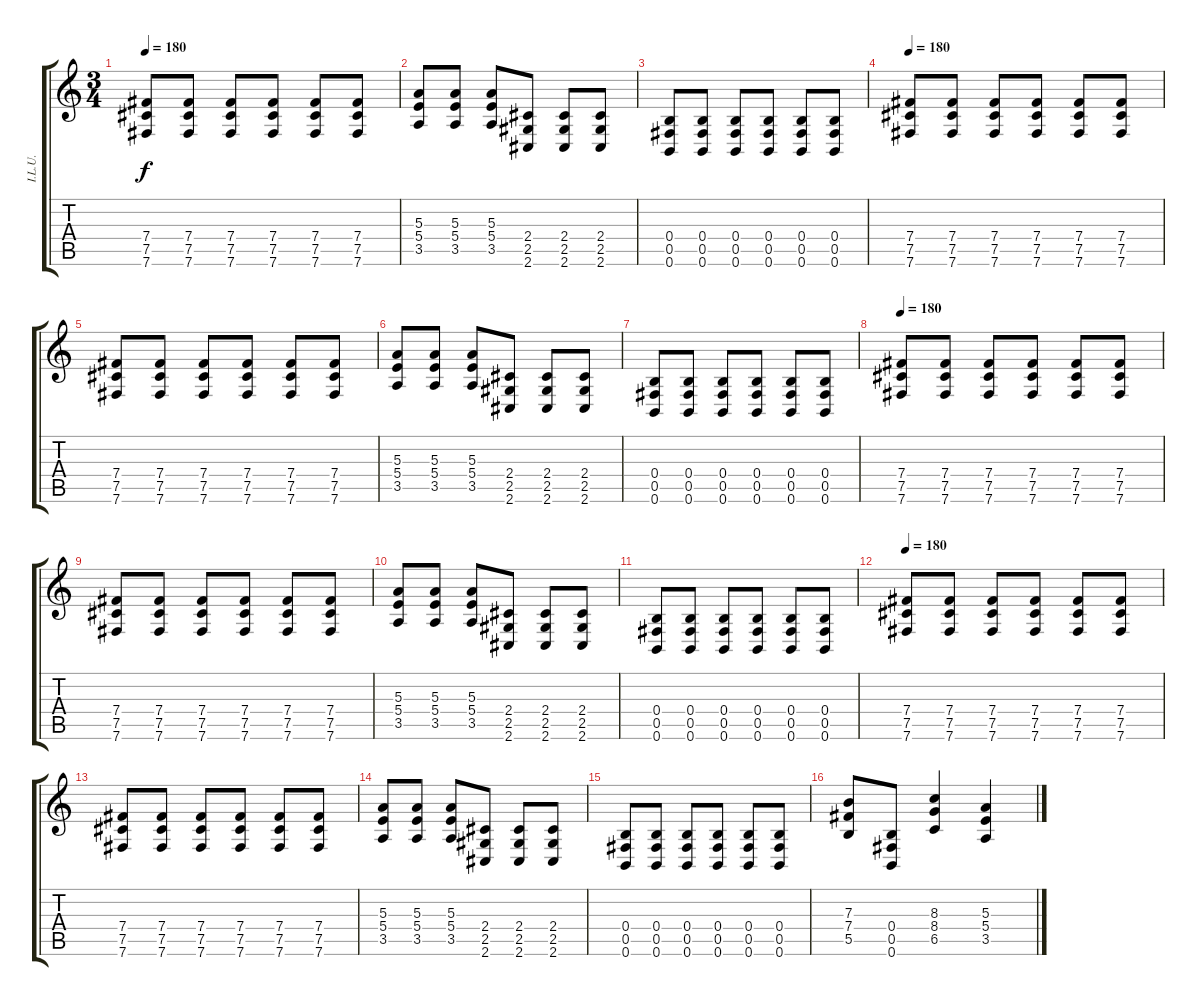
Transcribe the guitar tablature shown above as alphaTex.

\track ("I.L.U." "I.L.U.") {instrument distortionguitar}
\staff {score tabs}
\tuning (Db4 Ab3 E3 B2 Gb2 B1) {hide}
\ts (3 4)
\tempo 180
\clef g2
\ks c
(7.4 7.5 7.6).8{dy f} (7.4 7.5 7.6).8 (7.4 7.5 7.6).8 (7.4 7.5 7.6).8 (7.4 7.5 7.6).8 (7.4 7.5 7.6).8 |
(5.3 5.4 3.5).8 (5.3 5.4 3.5).8 (5.3 5.4 3.5).8 (2.4 2.5 2.6).8 (2.4 2.5 2.6).8 (2.4 2.5 2.6).8 |
(0.4 0.5 0.6).8 (0.4 0.5 0.6).8 (0.4 0.5 0.6).8 (0.4 0.5 0.6).8 (0.4 0.5 0.6).8 (0.4 0.5 0.6).8 |
\tempo 180
(7.4 7.5 7.6).8 (7.4 7.5 7.6).8 (7.4 7.5 7.6).8 (7.4 7.5 7.6).8 (7.4 7.5 7.6).8 (7.4 7.5 7.6).8 |
(7.4 7.5 7.6).8 (7.4 7.5 7.6).8 (7.4 7.5 7.6).8 (7.4 7.5 7.6).8 (7.4 7.5 7.6).8 (7.4 7.5 7.6).8 |
(5.3 5.4 3.5).8 (5.3 5.4 3.5).8 (5.3 5.4 3.5).8 (2.4 2.5 2.6).8 (2.4 2.5 2.6).8 (2.4 2.5 2.6).8 |
(0.4 0.5 0.6).8 (0.4 0.5 0.6).8 (0.4 0.5 0.6).8 (0.4 0.5 0.6).8 (0.4 0.5 0.6).8 (0.4 0.5 0.6).8 |
\tempo 180
(7.4 7.5 7.6).8 (7.4 7.5 7.6).8 (7.4 7.5 7.6).8 (7.4 7.5 7.6).8 (7.4 7.5 7.6).8 (7.4 7.5 7.6).8 |
(7.4 7.5 7.6).8 (7.4 7.5 7.6).8 (7.4 7.5 7.6).8 (7.4 7.5 7.6).8 (7.4 7.5 7.6).8 (7.4 7.5 7.6).8 |
(5.3 5.4 3.5).8 (5.3 5.4 3.5).8 (5.3 5.4 3.5).8 (2.4 2.5 2.6).8 (2.4 2.5 2.6).8 (2.4 2.5 2.6).8 |
(0.4 0.5 0.6).8 (0.4 0.5 0.6).8 (0.4 0.5 0.6).8 (0.4 0.5 0.6).8 (0.4 0.5 0.6).8 (0.4 0.5 0.6).8 |
\tempo 180
(7.4 7.5 7.6).8 (7.4 7.5 7.6).8 (7.4 7.5 7.6).8 (7.4 7.5 7.6).8 (7.4 7.5 7.6).8 (7.4 7.5 7.6).8 |
(7.4 7.5 7.6).8 (7.4 7.5 7.6).8 (7.4 7.5 7.6).8 (7.4 7.5 7.6).8 (7.4 7.5 7.6).8 (7.4 7.5 7.6).8 |
(5.3 5.4 3.5).8 (5.3 5.4 3.5).8 (5.3 5.4 3.5).8 (2.4 2.5 2.6).8 (2.4 2.5 2.6).8 (2.4 2.5 2.6).8 |
(0.4 0.5 0.6).8 (0.4 0.5 0.6).8 (0.4 0.5 0.6).8 (0.4 0.5 0.6).8 (0.4 0.5 0.6).8 (0.4 0.5 0.6).8 |
(7.3 7.4 5.5).8 (0.4 0.5 0.6).8 (8.3 8.4 6.5).4 (5.3 5.4 3.5).4
